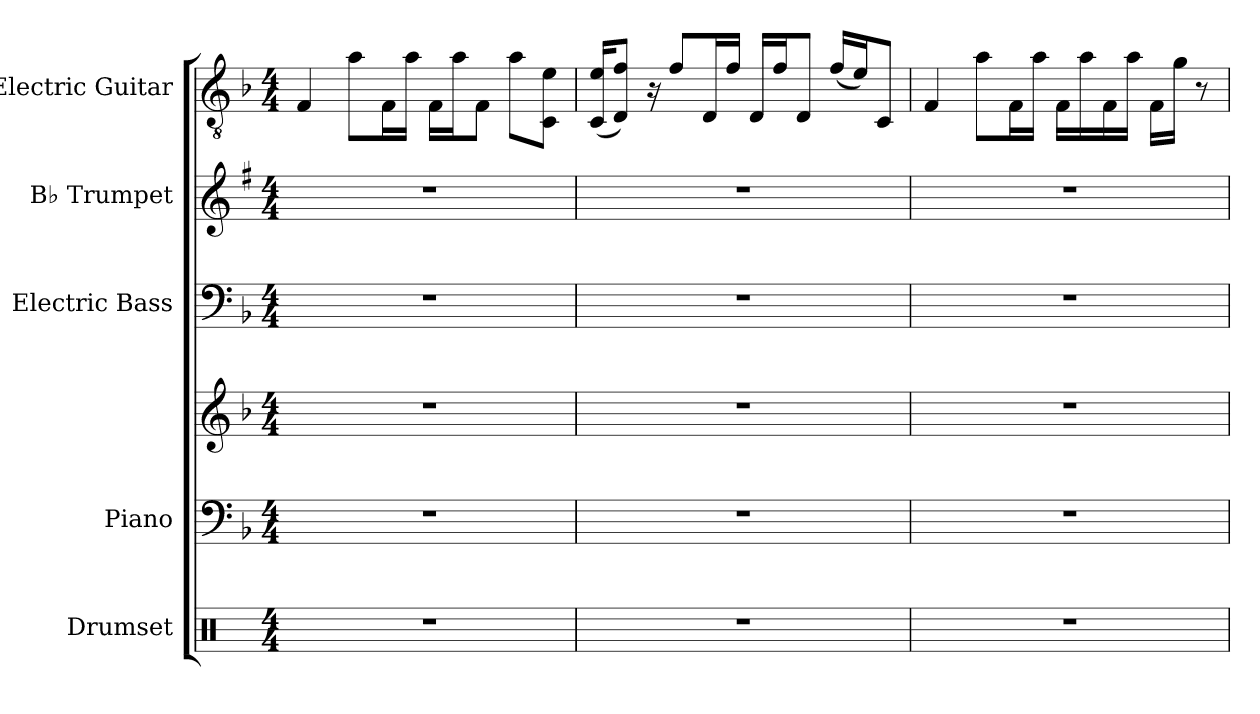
**kern	**kern	**kern	**kern	**kern	**kern
*part5	*part4	*part4	*part3	*part2	*part1
*staff6	*staff5	*staff4	*staff3	*staff2	*staff1
*I"Drumset	*I"Piano	*	*I"Electric Bass	*I"B♭ Trumpet	*I"Electric Guitar
*I'Drs.	*I'Pno.	*	*I'El. B.	*I'B♭ Tpt.	*I'El. Guit.
*clefX	*clefF4	*clefG2	*clefF4	*clefG2	*clefGv2
*	*	*	*ITrd7c12	*ITrd1c2	*
*k[]	*k[b-]	*k[b-]	*k[b-]	*k[b-]	*k[b-]
*M4/4	*M4/4	*M4/4	*M4/4	*M4/4	*M4/4
*MM90	*MM90	*MM90	*MM90	*MM90	*MM90
=1	=1	=1	=1	=1	=1
1r	1r	1r	1r	1r	4F/
.	.	.	.	.	8a\L
.	.	.	.	.	16F\L
.	.	.	.	.	16a\JJ
.	.	.	.	.	16F\LL
.	.	.	.	.	16a\J
.	.	.	.	.	8F\J
.	.	.	.	.	8a\L
.	.	.	.	.	8C\ 8e\J
=2	=2	=2	=2	=2	=2
1r	1r	1r	1r	1r	(16C/ 16e/KL
.	.	.	.	.	8D/ 8f/J)
.	.	.	.	.	16r
.	.	.	.	.	8f/L
.	.	.	.	.	16D/L
.	.	.	.	.	16f/JJ
.	.	.	.	.	16D/LL
.	.	.	.	.	16f/J
.	.	.	.	.	8D/J
.	.	.	.	.	(16f/LL
.	.	.	.	.	16e/J)
.	.	.	.	.	8C/J
=3	=3	=3	=3	=3	=3
1r	1r	1r	1r	1r	4F/
.	.	.	.	.	8a\L
.	.	.	.	.	16F\L
.	.	.	.	.	16a\JJ
.	.	.	.	.	16F\LL
.	.	.	.	.	16a\
.	.	.	.	.	16F\
.	.	.	.	.	16a\JJ
.	.	.	.	.	16F\LL
.	.	.	.	.	16g\JJ
.	.	.	.	.	8r
=	=	=	=	=	=
*-	*-	*-	*-	*-	*-
